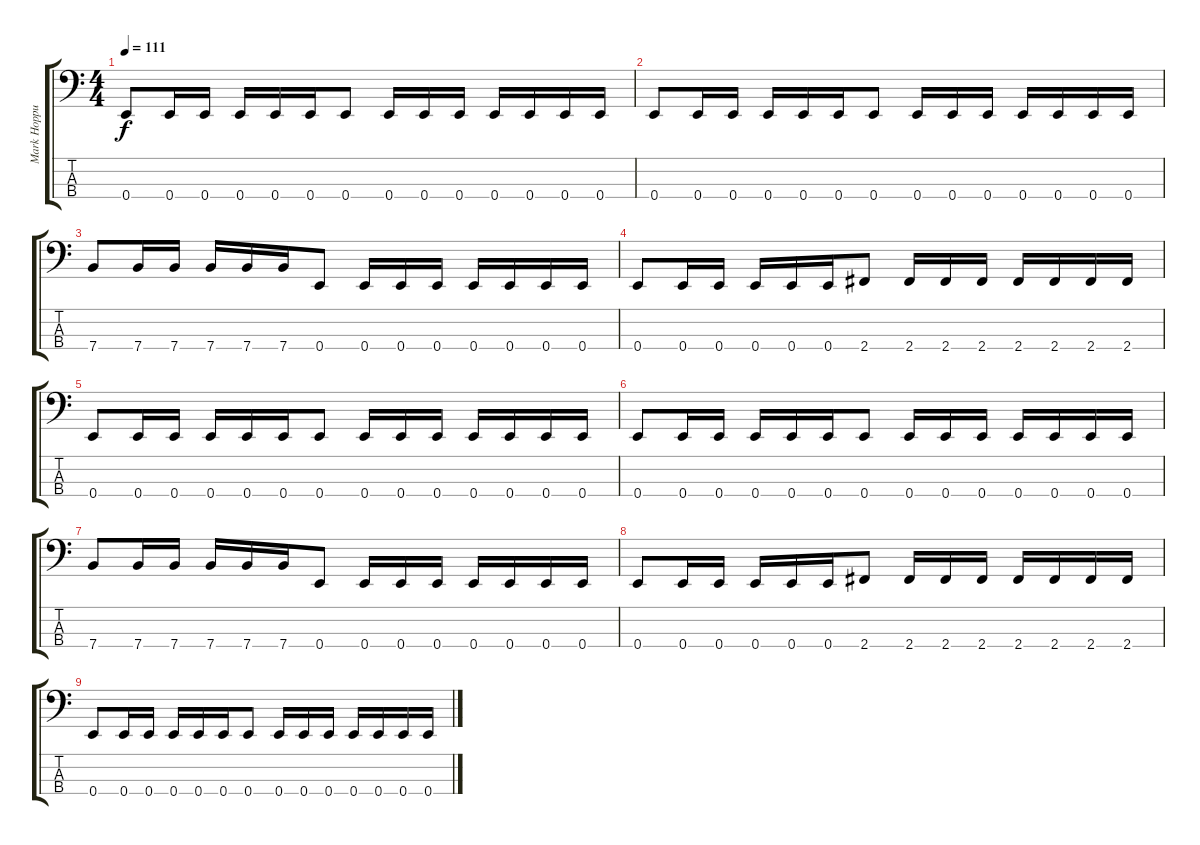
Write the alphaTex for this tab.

\track ("Mark Hoppus - Bass" "Mark Hoppu") {instrument electricbassfinger}
\staff {score tabs}
\tuning (G2 D2 A1 E1) {hide}
\ts (4 4)
\tempo 111
\clef f4
\ks c
0.4.8{dy f} 0.4.16 0.4.16 0.4.16 0.4.16 0.4.16 0.4.8 0.4.16 0.4.16 0.4.16 0.4.16 0.4.16 0.4.16 0.4.16 |
0.4.8 0.4.16 0.4.16 0.4.16 0.4.16 0.4.16 0.4.8 0.4.16 0.4.16 0.4.16 0.4.16 0.4.16 0.4.16 0.4.16 |
7.4.8{volume 6} 7.4.16 7.4.16 7.4.16 7.4.16 7.4.16 0.4.8 0.4.16 0.4.16 0.4.16 0.4.16 0.4.16 0.4.16 0.4.16 |
0.4.8 0.4.16 0.4.16 0.4.16 0.4.16 0.4.16 2.4.8 2.4.16 2.4.16 2.4.16 2.4.16 2.4.16 2.4.16 2.4.16 |
0.4.8 0.4.16 0.4.16 0.4.16 0.4.16 0.4.16 0.4.8 0.4.16 0.4.16 0.4.16 0.4.16 0.4.16 0.4.16 0.4.16 |
0.4.8 0.4.16 0.4.16 0.4.16 0.4.16 0.4.16 0.4.8 0.4.16 0.4.16 0.4.16 0.4.16 0.4.16 0.4.16 0.4.16 |
7.4.8{volume 0} 7.4.16 7.4.16 7.4.16 7.4.16 7.4.16 0.4.8 0.4.16 0.4.16 0.4.16 0.4.16 0.4.16 0.4.16 0.4.16 |
0.4.8 0.4.16 0.4.16 0.4.16 0.4.16 0.4.16 2.4.8 2.4.16 2.4.16 2.4.16 2.4.16 2.4.16 2.4.16 2.4.16 |
0.4.8 0.4.16 0.4.16 0.4.16 0.4.16 0.4.16 0.4.8 0.4.16 0.4.16 0.4.16 0.4.16 0.4.16 0.4.16 0.4.16
